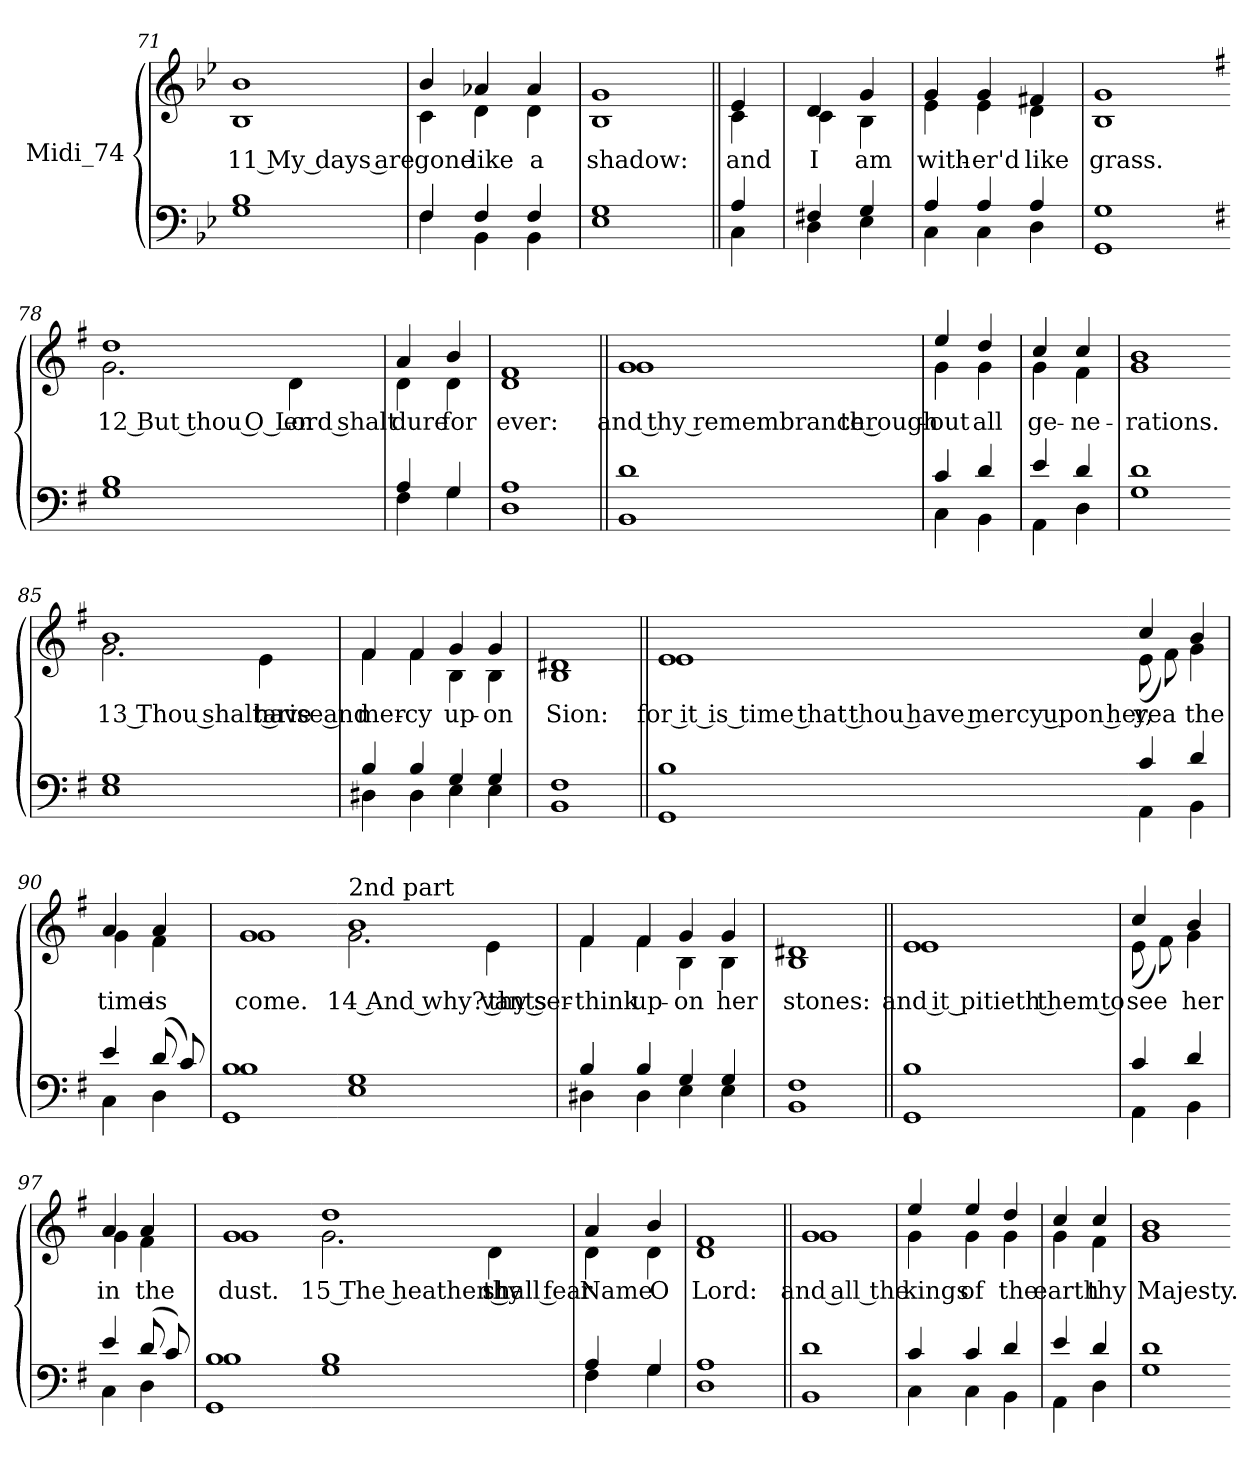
**kern	**kern	**text
*part2	*part1	*part1
*staff2	*staff1	*staff1
*I"Midi_74	*I"Midi_74	*
!!LO:LB:g=z
*clefF4	*clefG2	*
*k[b-e-]	*k[b-e-]	*
*B-:	*B-:	*
=71	=71	=71
*^	*	*
!	!	!	!LO:LY:b
*	*	*^	*
1B-	1G	1b-	1B-	11 My days are
=72	=72	=72	=72	=72
!	!	!	!	!LO:LY:b
4F	4F	4b-	4c	gone
!	!	!	!	!LO:LY:b
4F	4BB-	4a-X	4d	like
!	!	!	!	!LO:LY:b
4F	4BB-	4a-	4d	a
=73	=73	=73	=73	=73
!	!	!	!	!LO:LY:b
1G	1E-	1g	1B-	shadow:
=74||	=74||	=74||	=74||	=74||
!	!	!	!	!LO:LY:b
4A	4C	4e-	4c	and
=75	=75	=75	=75	=75
!	!	!	!	!LO:LY:b
4F#X	4D	4d	4c	I
!	!	!	!	!LO:LY:b
4G	4E-	4g	4B-	am
=76	=76	=76	=76	=76
!	!	!	!	!LO:LY:b
4A	4C	4g	4e-	with-
!	!	!	!	!LO:LY:b
4A	4C	4g	4e-	-er'd
!	!	!	!	!LO:LY:b
4A	4D	4f#X	4d	like
=77	=77	=77	=77	=77
!	!	!	!	!LO:LY:b
1G	1GG	1g	1B-	grass.
*k[f#]	*	*k[f#]	*	*
*G:	*	*G:	*	*
!!LO:LB:g=z	!!
=78-	=78-	=78-	=78-	=78-
!	!	!	!	!LO:LY:b
1B	1G	1dd	2.g	12 But thou O Lord shalt
!	!	!	!	!LO:LY:b
.	.	.	4d\	en
=79	=79	=79	=79	=79
!	!	!	!	!LO:LY:b
4A	4F#	4a	4d	-dure
!	!	!	!	!LO:LY:b
4G	4G	4b	4d	for
=80	=80	=80	=80	=80
!	!	!	!	!LO:LY:b
1A	1D	1f#	1d	ever:
=81||	=81||	=81||	=81||	=81||
!	!	!	!	!LO:LY:b
1d	1BB	1g	1g	and thy remembrance through-
=82	=82	=82	=82	=82
!	!	!	!	!LO:LY:b
4c	4C	4ee	4g	-out
!	!	!	!	!LO:LY:b
4d	4BB	4dd	4g	all
=83	=83	=83	=83	=83
!	!	!	!	!LO:LY:b
4e	4AA	4cc	4g	ge-
!	!	!	!	!LO:LY:b
4d	4D	4cc	4f#	-ne-
=84	=84	=84	=84	=84
!	!	!	!	!LO:LY:b
1d	1G	1b	1g	-rations.
!!LO:LB:g=z	!!
=85-	=85-	=85-	=85-	=85-
!	!	!	!	!LO:LY:b
1G	1E	1b	2.g	13 Thou shalt arise and
!	!	!	!	!LO:LY:b
.	.	.	4e\	have
=86	=86	=86	=86	=86
!	!	!	!	!LO:LY:b
4B	4D#X	4f#	4f#	mer-
!	!	!	!	!LO:LY:b
4B	4D#	4f#	4f#	-cy
!	!	!	!	!LO:LY:b
4G	4E	4g	4B	up-
!	!	!	!	!LO:LY:b
4G	4E	4g	4B	-on
=87	=87	=87	=87	=87
!	!	!	!	!LO:LY:b
1F#	1BB	1d#X	1B	Sion:
=88||	=88||	=88||	=88||	=88||
!	!	!	!	!LO:LY:b
1B	1GG	1e	1e	for it is time that thou have mercy upon her,
!!LO:LB:g=z	!!
=89-	=89-	=89-	=89-	=89-
!	!	!	!	!LO:LY:b
4c	4AA	4cc	(<8e	yea
.	.	.	8f#)	.
!	!	!	!	!LO:LY:b
4d	4BB	4b	4g	the
=90	=90	=90	=90	=90
!	!	!	!	!LO:LY:b
4e	4C	4a	4g	time
!	!	!	!	!LO:LY:b
(>8d	4D	4a	4f#	is
8c)	.	.	.	.
=91	=91	=91	=91	=91
!	!	!	!	!LO:LY:b
1B	1GG 1B	1g	1g	come.
!!LO:LB:g=z	!!
=92-	=92-	=92-	=92-	=92-
!	!	!LO:TX:a:t=2nd part	!	!
!	!	!	!	!LO:LY:b
1G	1E	1b	2.g	14 And why? thy ser-
!	!	!	!	!LO:LY:b
.	.	.	4e\	-vants
=93	=93	=93	=93	=93
!	!	!	!	!LO:LY:b
4B	4D#X	4f#	4f#	think
!	!	!	!	!LO:LY:b
4B	4D#	4f#	4f#	up-
!	!	!	!	!LO:LY:b
4G	4E	4g	4B	-on
!	!	!	!	!LO:LY:b
4G	4E	4g	4B	her
=94	=94	=94	=94	=94
!	!	!	!	!LO:LY:b
1F#	1BB	1d#X	1B	stones:
=95||	=95||	=95||	=95||	=95||
!	!	!	!	!LO:LY:b
1B	1GG	1e	1e	and it pitieth them to
=96	=96	=96	=96	=96
!	!	!	!	!LO:LY:b
4c	4AA	4cc	(<8e	see
.	.	.	8f#)	.
!	!	!	!	!LO:LY:b
4d	4BB	4b	4g	her
=97	=97	=97	=97	=97
!	!	!	!	!LO:LY:b
4e	4C	4a	4g	in
!	!	!	!	!LO:LY:b
(>8d	4D	4a	4f#	the
8c)	.	.	.	.
=98	=98	=98	=98	=98
!	!	!	!	!LO:LY:b
1B	1GG 1B	1g	1g	dust.
!!LO:LB:g=z	!!
=99-	=99-	=99-	=99-	=99-
!	!	!	!	!LO:LY:b
1B	1G	1dd	2.g	15 The heathen shall fear
!	!	!	!	!LO:LY:b
.	.	.	4d\	thy
=100	=100	=100	=100	=100
!	!	!	!	!LO:LY:b
4A	4F#	4a	4d	Name
!	!	!	!	!LO:LY:b
4G	4G	4b	4d	O
=101	=101	=101	=101	=101
!	!	!	!	!LO:LY:b
1A	1D	1f#	1d	Lord:
=102||	=102||	=102||	=102||	=102||
!	!	!	!	!LO:LY:b
1d	1BB	1g	1g	and all the
=103	=103	=103	=103	=103
!	!	!	!	!LO:LY:b
4c	4C	4ee	4g	kings
!	!	!	!	!LO:LY:b
4c	4C	4ee	4g	of
!	!	!	!	!LO:LY:b
4d	4BB	4dd	4g	the
=104	=104	=104	=104	=104
!	!	!	!	!LO:LY:b
4e	4AA	4cc	4g	earth
!	!	!	!	!LO:LY:b
4d	4D	4cc	4f#	thy
=105	=105	=105	=105	=105
!	!	!	!	!LO:LY:b
1d	1G	1b	1g	Majesty.
*v	*v	*	*	*
*	*v	*v	*
=-	=-	=-
*-	*-	*-
